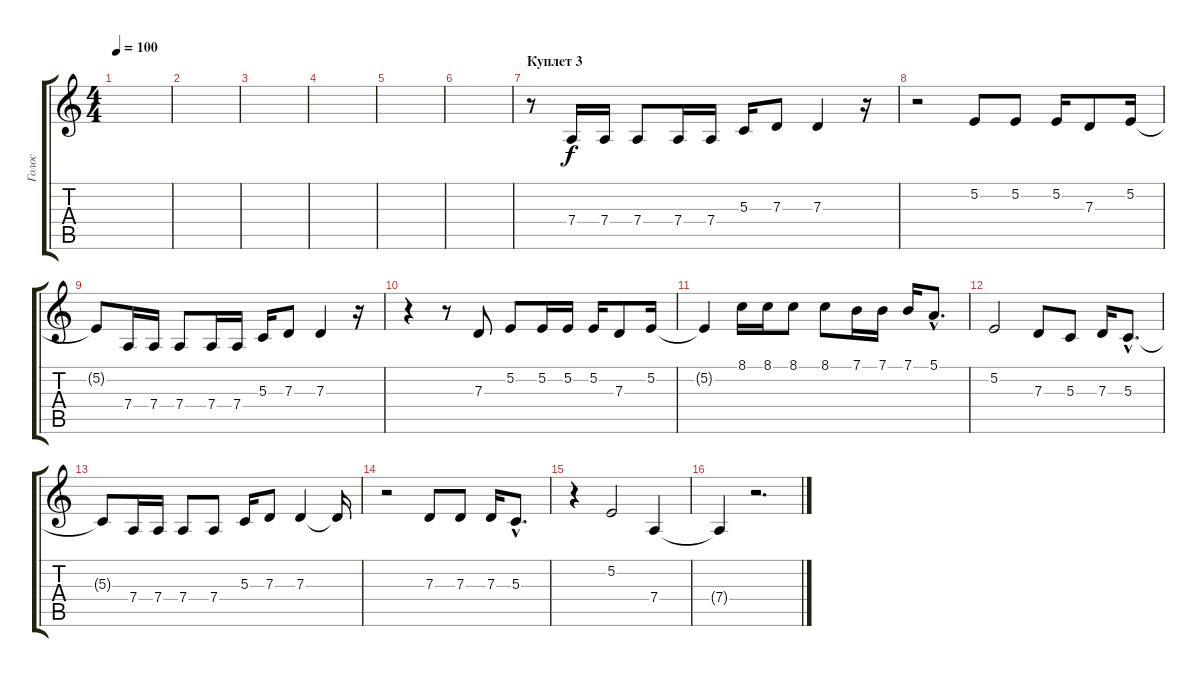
\track ("Голос" "Голос") {instrument vibraphone}
\staff {score tabs}
\tuning (E4 B3 G3 D3 A2 E2) {hide}
\ts (4 4)
\tempo 100
\clef g2
\ks c
|
|
|
|
|
|
\section ("" "Куплет 3")
r.8 7.4.16 7.4.16 7.4.8 7.4.16 7.4.16 5.3.16 7.3.8 7.3.4 r.16 |
r.2 5.2.8 5.2.8 5.2.16 7.3.8 5.2.16 |
5.2{t}.8 7.4.16 7.4.16 7.4.8 7.4.16 7.4.16 5.3.16 7.3.8 7.3.4 r.16 |
r.4 r.8 7.3.8 5.2.8 5.2.16 5.2.16 5.2.16 7.3.8 5.2.16 |
5.2{t}.4 8.1.16 8.1.16 8.1.8 8.1.8 7.1.16 7.1.16 7.1.16 5.1{hac}.8{d} |
5.2.2 7.3.8 5.3.8 7.3.16 5.3{hac}.8{d} |
5.3{t}.8 7.4.16 7.4.16 7.4.8 7.4.8 5.3.16 7.3.8 7.3.4 7.3{t}.16 |
r.2 7.3.8 7.3.8 7.3.16 5.3{hac}.8{d} |
r.4 5.2.2 7.4.4 |
7.4{t}.4 r.2{d}
